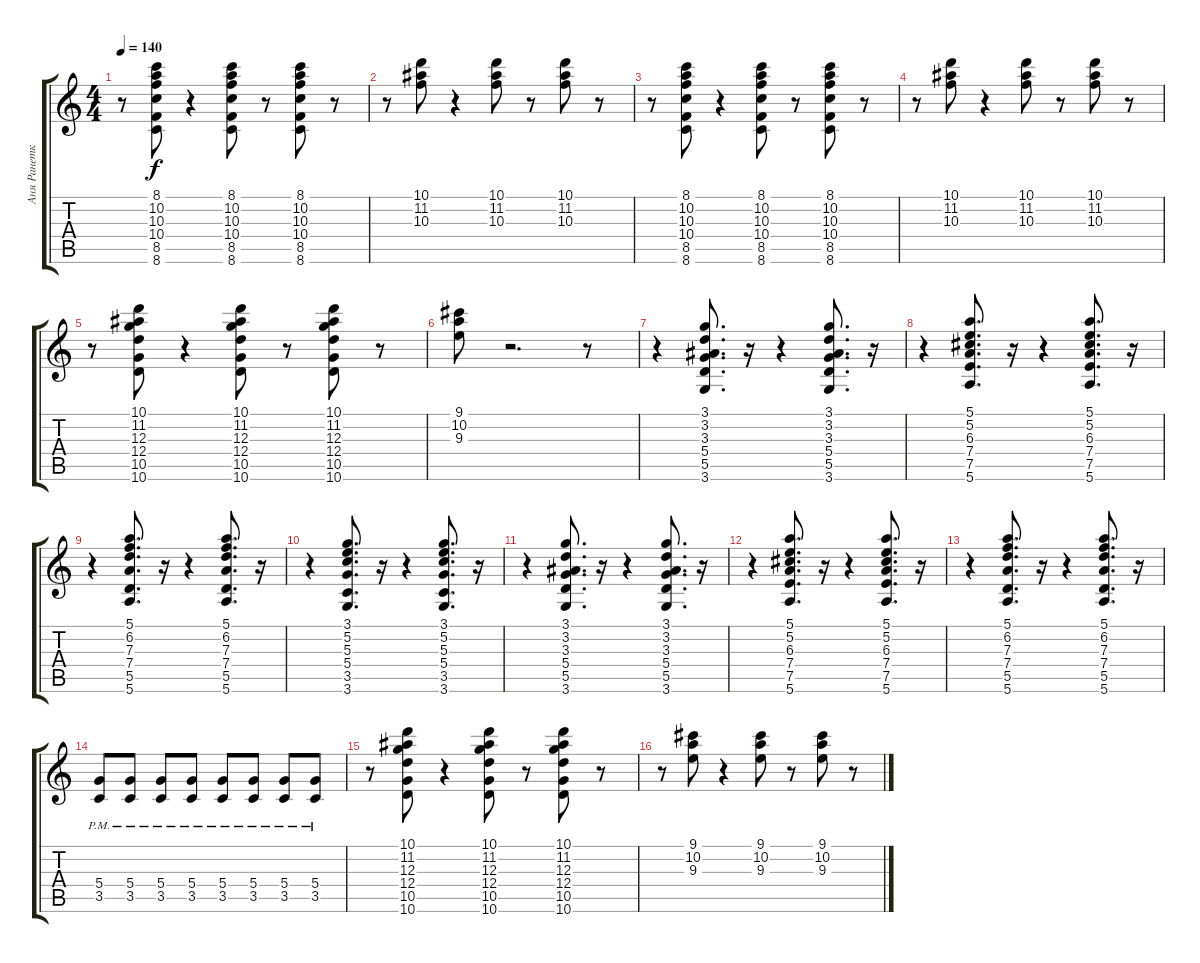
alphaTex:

\track ("Аня Ранетка" "Аня Ранетк") {instrument distortionguitar}
\staff {score tabs}
\tuning (E4 B3 G3 D3 A2 E2) {hide}
\ts (4 4)
\tempo 140
\clef g2
\ks c
r.8{dy f} (8.1 10.2 10.3 10.4 8.5 8.6).8 r.4 (8.1 10.2 10.3 10.4 8.5 8.6).8 r.8 (8.1 10.2 10.3 10.4 8.5 8.6).8 r.8 |
r.8 (10.1 11.2 10.3).8 r.4 (10.1 11.2 10.3).8 r.8 (10.1 11.2 10.3).8 r.8 |
r.8 (8.1 10.2 10.3 10.4 8.5 8.6).8 r.4 (8.1 10.2 10.3 10.4 8.5 8.6).8 r.8 (8.1 10.2 10.3 10.4 8.5 8.6).8 r.8 |
r.8 (10.1 11.2 10.3).8 r.4 (10.1 11.2 10.3).8 r.8 (10.1 11.2 10.3).8 r.8 |
r.8 (10.1 11.2 12.3 12.4 10.5 10.6).8 r.4 (10.1 11.2 12.3 12.4 10.5 10.6).8 r.8 (10.1 11.2 12.3 12.4 10.5 10.6).8 r.8 |
(9.1 10.2 9.3).8 r.2{d} r.8 |
r.4{volume 4} (3.1 3.2 3.3 5.4 5.5 3.6).8{d} r.16 r.4 (3.1 3.2 3.3 5.4 5.5 3.6).8{d} r.16 |
r.4 (5.1 5.2 6.3 7.4 7.5 5.6).8{d} r.16 r.4 (5.1 5.2 6.3 7.4 7.5 5.6).8{d} r.16 |
r.4 (5.1 6.2 7.3 7.4 5.5 5.6).8{d} r.16 r.4 (5.1 6.2 7.3 7.4 5.5 5.6).8{d} r.16 |
r.4 (3.1 5.2 5.3 5.4 3.5 3.6).8{d} r.16 r.4 (3.1 5.2 5.3 5.4 3.5 3.6).8{d} r.16 |
r.4 (3.1 3.2 3.3 5.4 5.5 3.6).8{d} r.16 r.4 (3.1 3.2 3.3 5.4 5.5 3.6).8{d} r.16 |
r.4 (5.1 5.2 6.3 7.4 7.5 5.6).8{d} r.16 r.4 (5.1 5.2 6.3 7.4 7.5 5.6).8{d} r.16 |
r.4 (5.1 6.2 7.3 7.4 5.5 5.6).8{d} r.16 r.4 (5.1 6.2 7.3 7.4 5.5 5.6).8{d} r.16{volume 2} |
(5.4{pm} 3.5{pm}).8{volume 16 instrument distortionguitar} (5.4{pm} 3.5{pm}).8 (5.4{pm} 3.5{pm}).8 (5.4{pm} 3.5{pm}).8 (5.4{pm} 3.5{pm}).8 (5.4{pm} 3.5{pm}).8 (5.4{pm} 3.5{pm}).8 (5.4{pm} 3.5{pm}).8 |
r.8{volume 5 instrument electricguitarclean} (10.1 11.2 12.3 12.4 10.5 10.6).8 r.4 (10.1 11.2 12.3 12.4 10.5 10.6).8 r.8 (10.1 11.2 12.3 12.4 10.5 10.6).8 r.8 |
r.8 (9.1 10.2 9.3).8 r.4 (9.1 10.2 9.3).8 r.8 (9.1 10.2 9.3).8 r.8
